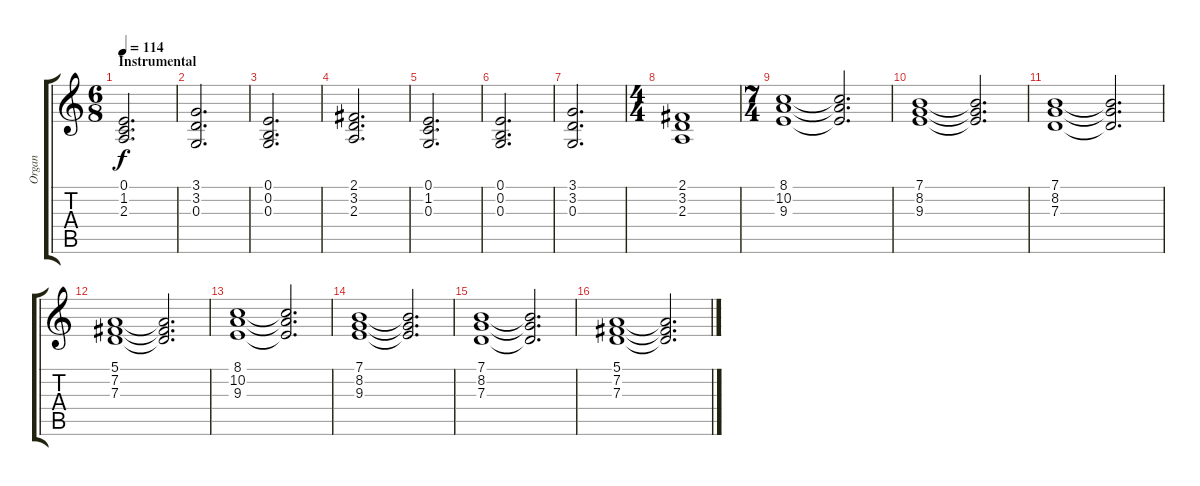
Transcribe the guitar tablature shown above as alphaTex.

\track ("Organ" "Organ") {instrument percussiveorgan}
\staff {score tabs}
\tuning (E4 B3 G3 D3 A2 E2) {hide}
\ts (6 8)
\section ("" "Instrumental")
\tempo 114
\clef g2
\ks c
(0.1 1.2 2.3).2{d dy f} |
(3.1 3.2 0.3).2{d} |
(0.1 0.2 0.3).2{d} |
(2.1 3.2 2.3).2{d} |
(0.1 1.2 0.3).2{d} |
(0.1 0.2 0.3).2{d} |
(3.1 3.2 0.3).2{d} |
\ts (4 4)
(2.1 3.2 2.3).1 |
\ts (7 4)
(8.1 10.2 9.3).1 (8.1{t} 10.2{t} 9.3{t}).2{d} |
(7.1 8.2 9.3).1 (7.1{t} 8.2{t} 9.3{t}).2{d} |
(7.1 8.2 7.3).1 (7.1{t} 8.2{t} 7.3{t}).2{d} |
(5.1 7.2 7.3).1 (5.1{t} 7.2{t} 7.3{t}).2{d} |
(8.1 10.2 9.3).1 (8.1{t} 10.2{t} 9.3{t}).2{d} |
(7.1 8.2 9.3).1 (7.1{t} 8.2{t} 9.3{t}).2{d} |
(7.1 8.2 7.3).1 (7.1{t} 8.2{t} 7.3{t}).2{d} |
(5.1 7.2 7.3).1 (5.1{t} 7.2{t} 7.3{t}).2{d}
